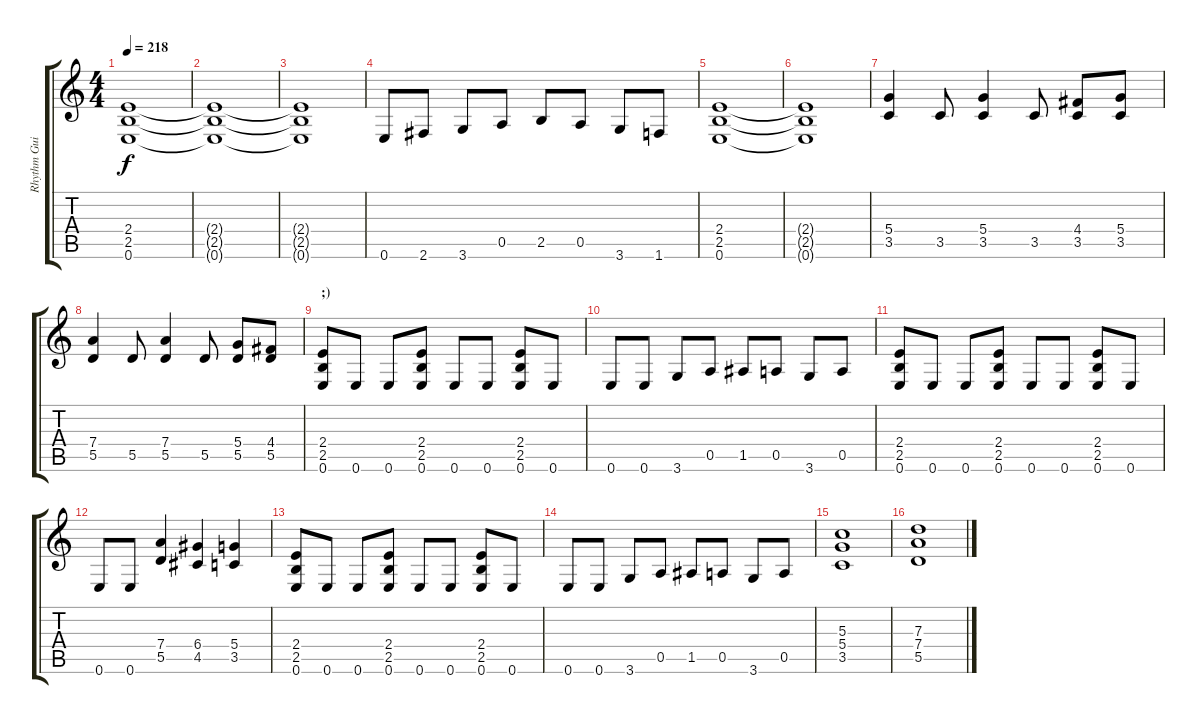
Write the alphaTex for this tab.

\track ("Rhythm Guitar 2" "Rhythm Gui") {instrument overdrivenguitar}
\staff {score tabs}
\tuning (E4 B3 G3 D3 A2 E2) {hide}
\ts (4 4)
\tempo 218
\clef g2
\ks c
(2.4 2.5 0.6).1{dy f} |
(2.4{t} 2.5{t} 0.6{t}).1 |
(2.4{t} 2.5{t} 0.6{t}).1 |
0.6.8 2.6.8 3.6.8 0.5.8 2.5.8 0.5.8 3.6.8 1.6.8 |
(2.4 2.5 0.6).1 |
(2.4{t} 2.5{t} 0.6{t}).1 |
(5.4 3.5).4 3.5.8 (5.4 3.5).4 3.5.8 (4.4 3.5).8 (5.4 3.5).8 |
(7.4 5.5).4 5.5.8 (7.4 5.5).4 5.5.8 (5.4 5.5).8 (4.4 5.5).8 |
\section ("" " ;)")
(2.4 2.5 0.6).8 0.6.8 0.6.8 (2.4 2.5 0.6).8 0.6.8 0.6.8 (2.4 2.5 0.6).8 0.6.8 |
0.6.8 0.6.8 3.6.8 0.5.8 1.5.8 0.5.8 3.6.8 0.5.8 |
(2.4 2.5 0.6).8 0.6.8 0.6.8 (2.4 2.5 0.6).8 0.6.8 0.6.8 (2.4 2.5 0.6).8 0.6.8 |
0.6.8 0.6.8 (7.4 5.5).4 (6.4 4.5).4 (5.4 3.5).4 |
(2.4 2.5 0.6).8 0.6.8 0.6.8 (2.4 2.5 0.6).8 0.6.8 0.6.8 (2.4 2.5 0.6).8 0.6.8 |
0.6.8 0.6.8 3.6.8 0.5.8 1.5.8 0.5.8 3.6.8 0.5.8 |
(5.3 5.4 3.5).1 |
(7.3 7.4 5.5).1
